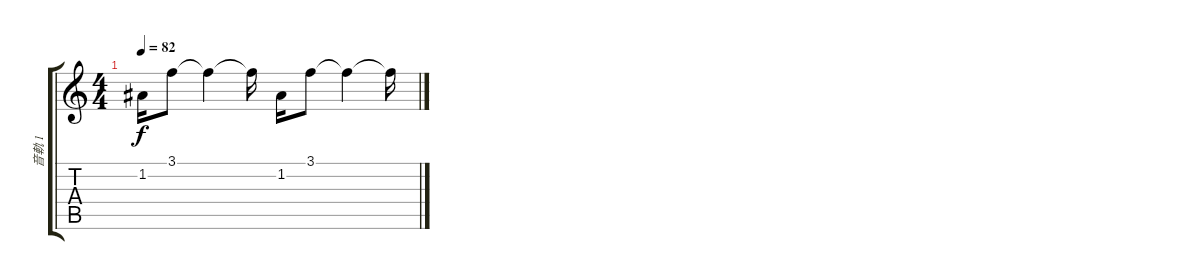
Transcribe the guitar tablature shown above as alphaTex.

\track ("音軌 1" "音軌 1") {instrument electricguitarclean}
\staff {score tabs}
\tuning (D4 A3 F3 C3 G2 D2) {hide}
\ts (4 4)
\tempo 82
\clef g2
\ks c
1.2.16{dy f} 3.1.8 3.1{t}.4 3.1{t}.16 1.2.16 3.1.8 3.1{t}.4 3.1{t}.16
